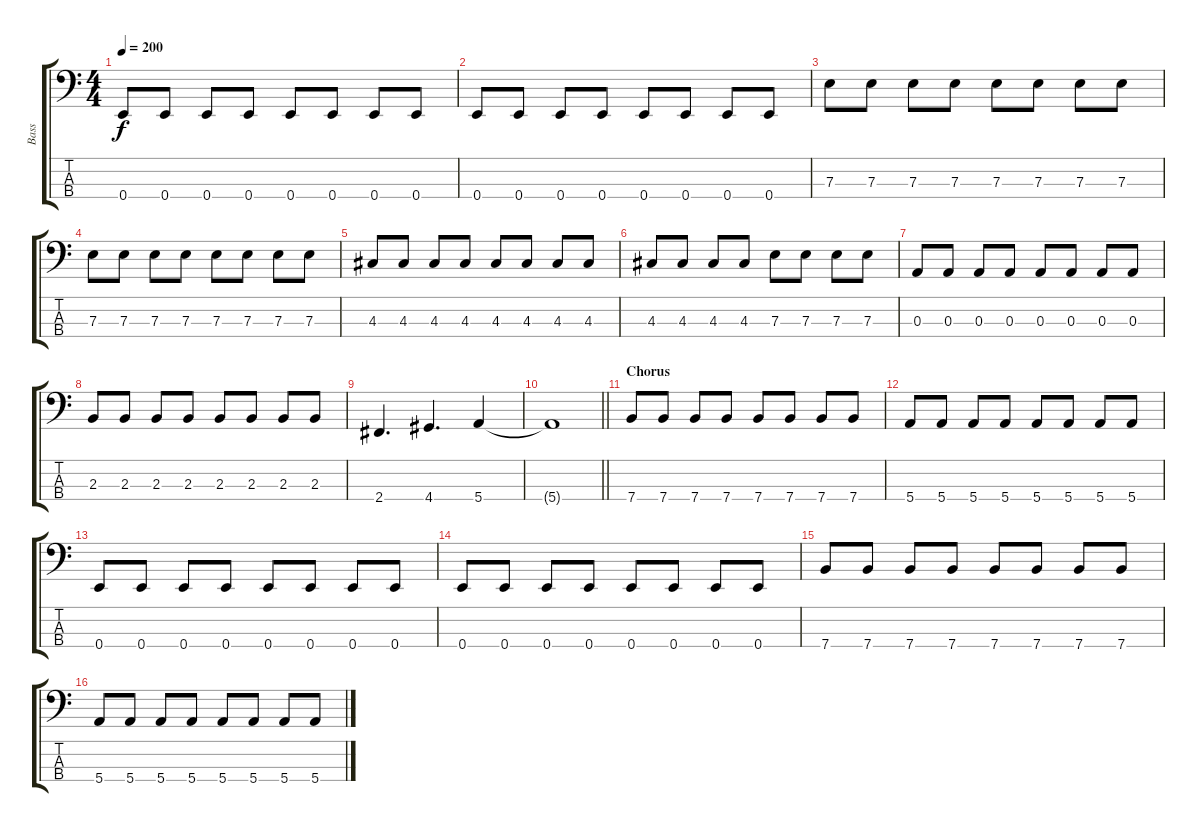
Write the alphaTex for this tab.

\track ("Bass" "Bass") {instrument electricbasspick}
\staff {score tabs}
\tuning (G2 D2 A1 E1) {hide}
\ts (4 4)
\tempo 200
\clef f4
\ks c
0.4.8{dy f} 0.4.8 0.4.8 0.4.8 0.4.8 0.4.8 0.4.8 0.4.8 |
0.4.8 0.4.8 0.4.8 0.4.8 0.4.8 0.4.8 0.4.8 0.4.8 |
7.3.8 7.3.8 7.3.8 7.3.8 7.3.8 7.3.8 7.3.8 7.3.8 |
7.3.8 7.3.8 7.3.8 7.3.8 7.3.8 7.3.8 7.3.8 7.3.8 |
4.3.8 4.3.8 4.3.8 4.3.8 4.3.8 4.3.8 4.3.8 4.3.8 |
4.3.8 4.3.8 4.3.8 4.3.8 7.3.8 7.3.8 7.3.8 7.3.8 |
0.3.8 0.3.8 0.3.8 0.3.8 0.3.8 0.3.8 0.3.8 0.3.8 |
2.3.8 2.3.8 2.3.8 2.3.8 2.3.8 2.3.8 2.3.8 2.3.8 |
2.4.4{d} 4.4.4{d} 5.4.4 |
\barLineRight lightlight
5.4{t}.1 |
\section ("" "Chorus")
7.4.8 7.4.8 7.4.8 7.4.8 7.4.8 7.4.8 7.4.8 7.4.8 |
5.4.8 5.4.8 5.4.8 5.4.8 5.4.8 5.4.8 5.4.8 5.4.8 |
0.4.8 0.4.8 0.4.8 0.4.8 0.4.8 0.4.8 0.4.8 0.4.8 |
0.4.8 0.4.8 0.4.8 0.4.8 0.4.8 0.4.8 0.4.8 0.4.8 |
7.4.8 7.4.8 7.4.8 7.4.8 7.4.8 7.4.8 7.4.8 7.4.8 |
5.4.8 5.4.8 5.4.8 5.4.8 5.4.8 5.4.8 5.4.8 5.4.8
